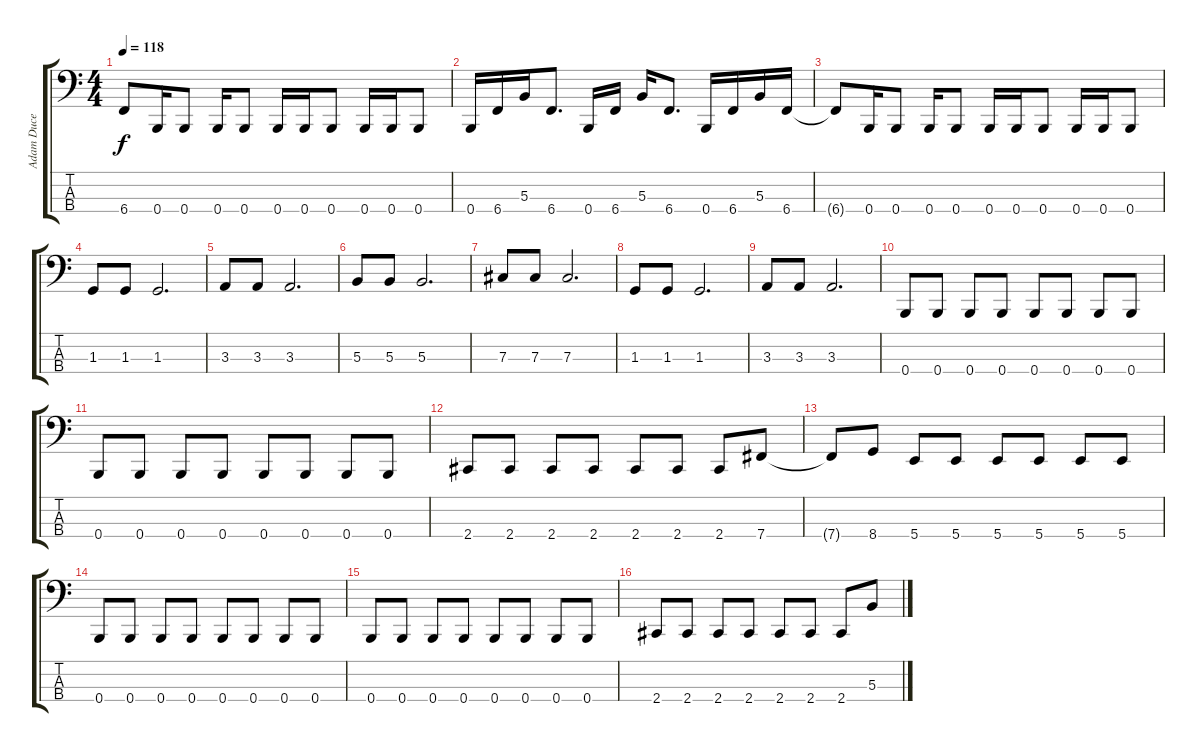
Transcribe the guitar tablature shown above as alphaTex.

\track ("Adam Duce" "Adam Duce") {instrument electricbassfinger}
\staff {score tabs}
\tuning (E2 B1 Gb1 B0) {hide}
\ts (4 4)
\tempo 118
\clef f4
\ks c
6.4{t}.8{dy f} 0.4.16 0.4.8 0.4.16 0.4.8 0.4.16 0.4.16 0.4.8 0.4.16 0.4.16 0.4.8 |
0.4.16 6.4.16 5.3.16 6.4.8{d} 0.4.16 6.4.16 5.3.16 6.4.8{d} 0.4.16 6.4.16 5.3.16 6.4.16 |
6.4{t}.8 0.4.16 0.4.8 0.4.16 0.4.8 0.4.16 0.4.16 0.4.8 0.4.16 0.4.16 0.4.8 |
1.3.8 1.3.8 1.3.2{d} |
3.3.8 3.3.8 3.3.2{d} |
5.3.8 5.3.8 5.3.2{d} |
7.3.8 7.3.8 7.3.2{d} |
1.3.8 1.3.8 1.3.2{d} |
3.3.8 3.3.8 3.3.2{d} |
0.4.8 0.4.8 0.4.8 0.4.8 0.4.8 0.4.8 0.4.8 0.4.8 |
0.4.8 0.4.8 0.4.8 0.4.8 0.4.8 0.4.8 0.4.8 0.4.8 |
2.4.8 2.4.8 2.4.8 2.4.8 2.4.8 2.4.8 2.4.8 7.4.8 |
7.4{t}.8 8.4.8 5.4.8 5.4.8 5.4.8 5.4.8 5.4.8 5.4.8 |
0.4.8 0.4.8 0.4.8 0.4.8 0.4.8 0.4.8 0.4.8 0.4.8 |
0.4.8 0.4.8 0.4.8 0.4.8 0.4.8 0.4.8 0.4.8 0.4.8 |
2.4.8 2.4.8 2.4.8 2.4.8 2.4.8 2.4.8 2.4.8 5.3.8
